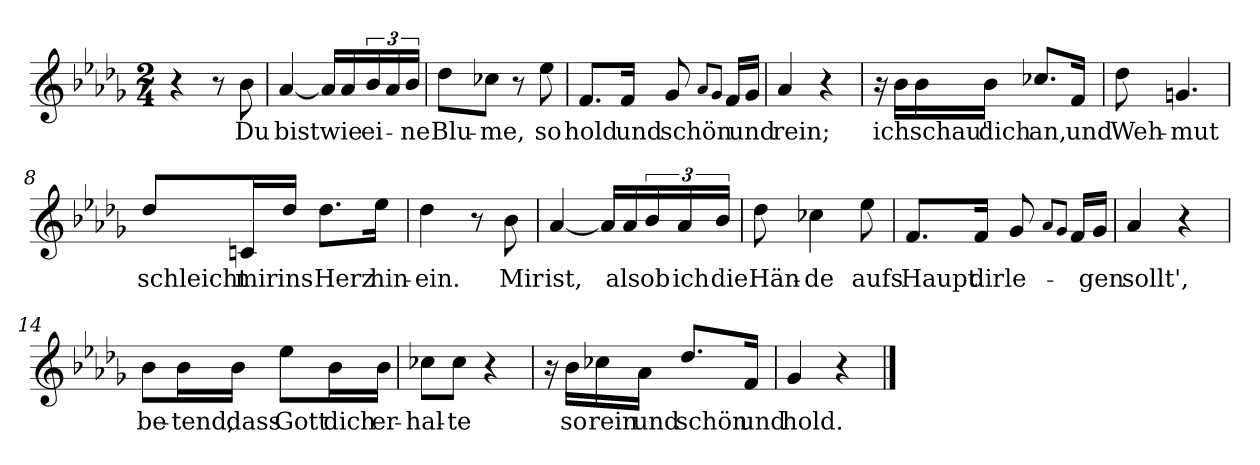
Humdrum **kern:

**kern	**text
*part1	*part1
*staff1	*staff1
*clefG2	*
*k[b-e-a-d-g-]	*
*M2/4	*
=1	=1
4r	.
8r	.
!	!LO:LY:b
8b-\	Du
=2	=2
!	!LO:LY:b
[4a-/	bist
16a-/LL]	.
!	!LO:LY:b
16a-/	wie
!	!LO:LY:b
24b-/	ei-
24a-/	.
!	!LO:LY:b
24b-/JJ	-ne
=3	=3
!	!LO:LY:b
8dd-\L	Blu-
!	!LO:LY:b
8cc-X\J	me,
8r	.
!	!LO:LY:b
8ee-\	so
=4	=4
!	!LO:LY:b
8.f/L	hold
!	!LO:LY:b
16f/Jk	und
!	!LO:LY:b
8g-/	schön
8qa-/L	.
8qg-/J	.
16f/LL	.
!	!LO:LY:b
16g-/JJ	und
=5	=5
!	!LO:LY:b
4a-/	rein;
4r	.
=6	=6
16r	.
!	!LO:LY:b
16b-\LL	ich
!	!LO:LY:b
16b-\	schau'
!	!LO:LY:b
16b-\JJ	dich
!	!LO:LY:b
8.cc-X/L	an,
!	!LO:LY:b
16f/Jk	und
=7	=7
!	!LO:LY:b
8dd-\	Weh-
!	!LO:LY:b
4.gn/	-mut
!!LO:LB:g=z
=8	=8
!	!LO:LY:b
8dd-/L	schleicht
!	!LO:LY:b
16cn/L	mir
!	!LO:LY:b
16dd-/JJ	ins
!	!LO:LY:b
8.dd-\L	Herz
!	!LO:LY:b
16ee-\Jk	hin-
=9	=9
!	!LO:LY:b
4dd-\	-ein.
8r	.
!	!LO:LY:b
8b-\	Mir
=10	=10
!	!LO:LY:b
[4a-/	ist,
16a-/LL]	.
!	!LO:LY:b
16a-/	als
!	!LO:LY:b
24b-/	ob
!	!LO:LY:b
24a-/	ich
!	!LO:LY:b
24b-/JJ	die
=11	=11
!	!LO:LY:b
8dd-\	Hän-
!	!LO:LY:b
4cc-X\	-de
!	!LO:LY:b
8ee-\	aufs
=12	=12
!	!LO:LY:b
8.f/L	Haupt
!	!LO:LY:b
16f/Jk	dir
!	!LO:LY:b
8g-/	le-
8qa-/L	.
8qg-/J	.
16f/LL	.
!	!LO:LY:b
16g-/JJ	gen
=13	=13
!	!LO:LY:b
4a-/	sollt',
4r	.
!!LO:LB:g=z
=14	=14
!	!LO:LY:b
8b-\L	be-
!	!LO:LY:b
16b-\L	-tend,
!	!LO:LY:b
16b-\JJ	dass
!	!LO:LY:b
8ee-\L	Gott
!	!LO:LY:b
16b-\L	dich
!	!LO:LY:b
16b-\JJ	er-
=15	=15
!	!LO:LY:b
8cc-X\L	-hal-
!	!LO:LY:b
8cc-\J	-te
4r	.
=16	=16
16r	.
!	!LO:LY:b
16b-\LL	so
!	!LO:LY:b
16cc-X\	rein
!	!LO:LY:b
16a-\JJ	und
!	!LO:LY:b
8.dd-/L	schön
!	!LO:LY:b
16f/Jk	und
=17	=17
!	!LO:LY:b
4g-/	hold.
4r	.
==	==
*-	*-
